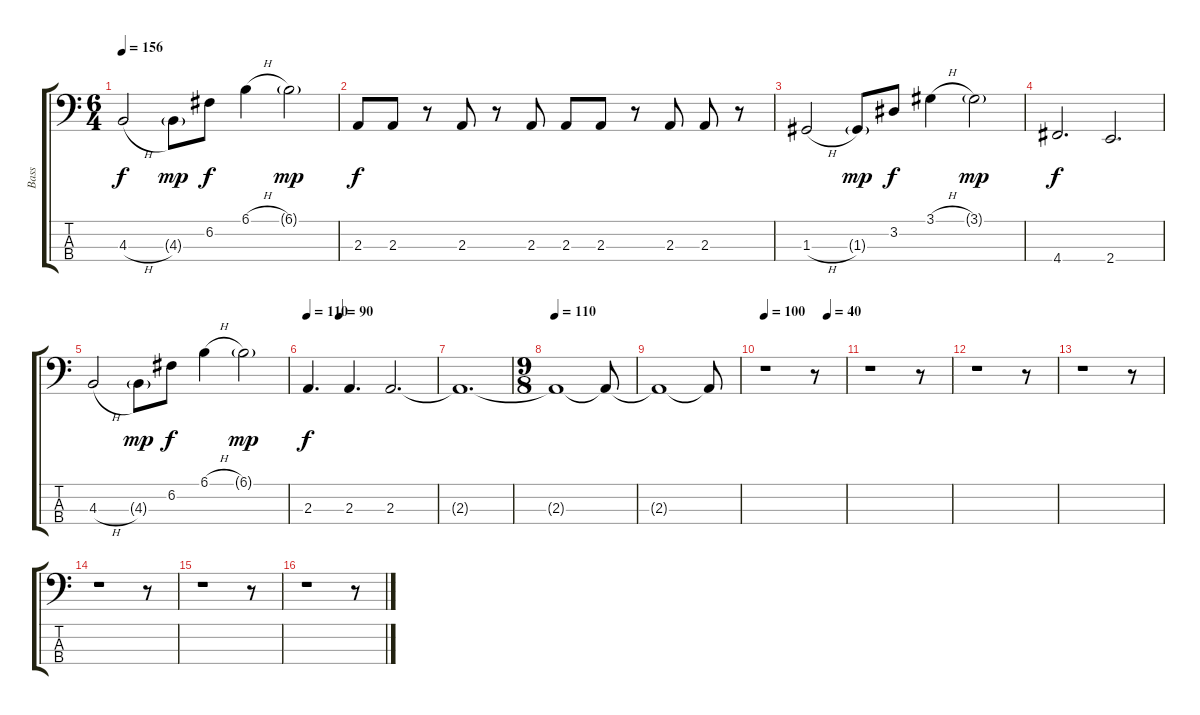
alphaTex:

\track ("Bass" "Bass") {instrument electricbassfinger}
\staff {score tabs}
\tuning (F2 C2 G1 D1) {hide}
\ts (6 4)
\tempo 156
\clef f4
\ks c
4.3{h}.2{dy f} 4.3{g}.8{dy mp} 6.2.8{dy f} 6.1{h}.4 6.1{g}.2{dy mp} |
2.3.8{dy f} 2.3.8 r.8 2.3.8 r.8 2.3.8 2.3.8 2.3.8 r.8 2.3.8 2.3.8 r.8 |
1.3{h}.2 1.3{g}.8{dy mp} 3.2.8{dy f} 3.1{h}.4 3.1{g}.2{dy mp} |
4.4.2{d dy f} 2.4.2{d} |
4.3{h}.2 4.3{g}.8{dy mp} 6.2.8{dy f} 6.1{h}.4 6.1{g}.2{dy mp} |
\tempo 110
\tempo (90 0.25)
2.3.4{d dy f} 2.3.4{d} 2.3.2{d} |
2.3{t}.1{d} |
\ts (9 8)
\tempo 110
2.3{t}.1 2.3{t}.8 |
2.3{t}.1 2.3{t}.8 |
\tempo 100
\tempo (40 0.7777777777777778)
r.1 r.8 |
r.1 r.8 |
r.1 r.8 |
r.1 r.8 |
r.1 r.8 |
r.1 r.8 |
r.1 r.8
